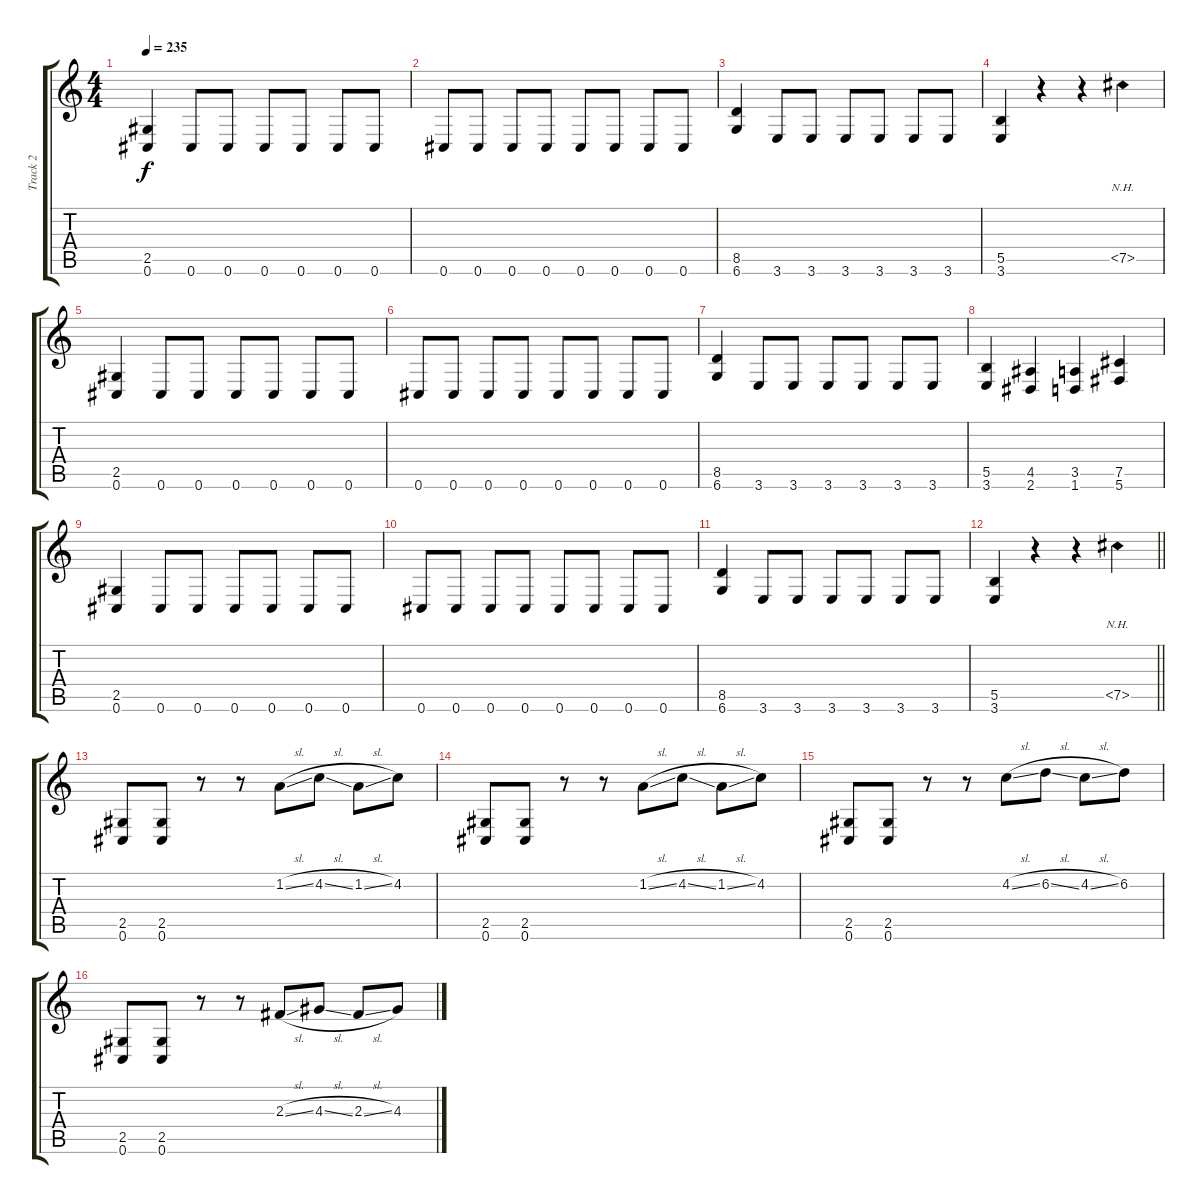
\track ("Track 2" "Track 2") {instrument overdrivenguitar}
\staff {score tabs}
\tuning (Db4 Ab3 E3 B2 Gb2 Db2) {hide}
\ts (4 4)
\tempo 235
\clef g2
\ks c
(2.5 0.6).4{dy f} 0.6.8 0.6.8 0.6.8 0.6.8 0.6.8 0.6.8 |
0.6.8 0.6.8 0.6.8 0.6.8 0.6.8 0.6.8 0.6.8 0.6.8 |
(8.5 6.6).4 3.6.8 3.6.8 3.6.8 3.6.8 3.6.8 3.6.8 |
(5.5 3.6).4 r.4 r.4 7.5{nh}.4 |
(2.5 0.6).4 0.6.8 0.6.8 0.6.8 0.6.8 0.6.8 0.6.8 |
0.6.8 0.6.8 0.6.8 0.6.8 0.6.8 0.6.8 0.6.8 0.6.8 |
(8.5 6.6).4 3.6.8 3.6.8 3.6.8 3.6.8 3.6.8 3.6.8 |
(5.5 3.6).4 (4.5 2.6).4 (3.5 1.6).4 (7.5 5.6).4 |
(2.5 0.6).4 0.6.8 0.6.8 0.6.8 0.6.8 0.6.8 0.6.8 |
0.6.8 0.6.8 0.6.8 0.6.8 0.6.8 0.6.8 0.6.8 0.6.8 |
(8.5 6.6).4 3.6.8 3.6.8 3.6.8 3.6.8 3.6.8 3.6.8 |
\barLineRight lightlight
(5.5 3.6).4 r.4 r.4 7.5{nh}.4 |
(2.5 0.6).8 (2.5 0.6).8 r.8 r.8 1.2{sl}.8 4.2{sl}.8 1.2{sl}.8 4.2.8 |
(2.5 0.6).8 (2.5 0.6).8 r.8 r.8 1.2{sl}.8 4.2{sl}.8 1.2{sl}.8 4.2.8 |
(2.5 0.6).8 (2.5 0.6).8 r.8 r.8 4.2{sl}.8 6.2{sl}.8 4.2{sl}.8 6.2.8 |
(2.5 0.6).8 (2.5 0.6).8 r.8 r.8 2.3{sl}.8 4.3{sl}.8 2.3{sl}.8 4.3.8
